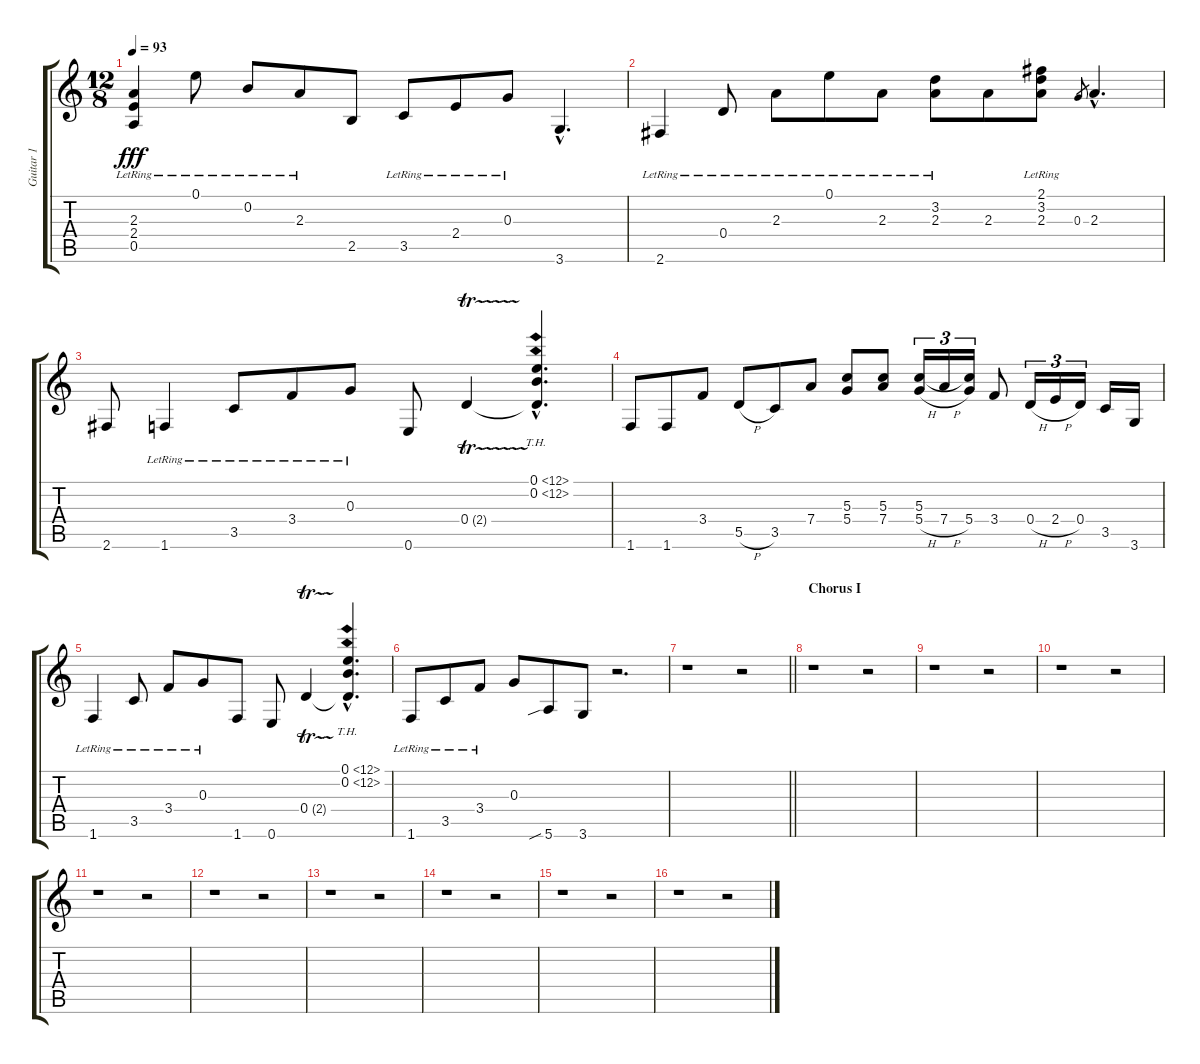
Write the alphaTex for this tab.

\track ("Guitar 1" "Guitar 1") {instrument electricguitarclean}
\staff {score tabs}
\tuning (E4 B3 G3 D3 A2 E2) {hide}
\ts (12 8)
\tempo 93
\clef g2
\ks c
(2.3{lr} 2.4{lr} 0.5{lr}).4{dy fff} 0.1{lr}.8 0.2{lr}.8 2.3{lr}.8 2.5.8 3.5{lr}.8 2.4{lr}.8 0.3{lr}.8 3.6{hac}.4{d} |
2.6{lr}.4 0.4{lr}.8 2.3{lr}.8 0.1{lr}.8 2.3{lr}.8 (3.2{lr} 2.3).8 2.3.8 (2.1{lr} 3.2{lr} 2.3).8 0.3.8{gr} 2.3{hac}.4{d} |
2.6.8 1.6{lr}.4 3.5{lr}.8 3.4{lr}.8 0.3{lr}.8 0.6.8 0.4{tr (2 32)}.4 (0.1{th 12 hac} 0.2{th 12 hac} 0.4{hac t}).4{d} |
1.6.8 1.6.8 3.4.8 5.5{h}.8 3.5.8 7.4.8 (5.3 5.4).8 (5.3 7.4).8 (5.3 5.4{h}).16{tu (3 2)} 7.4{h}.16{tu (3 2)} (5.3{t} 5.4).16{tu (3 2)} 3.4.8 0.4{h}.16{tu (3 2)} 2.4{h}.16{tu (3 2)} 0.4.16{tu (3 2)} 3.5.16 3.6.16 |
1.6{lr}.4 3.5{lr}.8 3.4{lr}.8 0.3{lr}.8 1.6.8 0.6.8 0.4{tr (2 32)}.4 (0.1{th 12 hac} 0.2{th 12 hac} 0.4{hac t}).4{d} |
1.6{lr}.8 3.5{lr}.8 3.4{lr}.8 0.3.8 5.6{sib}.8 3.6.8 r.2{d} |
\barLineRight lightlight
r.1 r.2 |
\section ("" "Chorus I")
r.1 r.2 |
r.1 r.2 |
r.1 r.2 |
r.1 r.2 |
r.1 r.2 |
r.1 r.2 |
r.1 r.2 |
r.1 r.2 |
r.1 r.2
